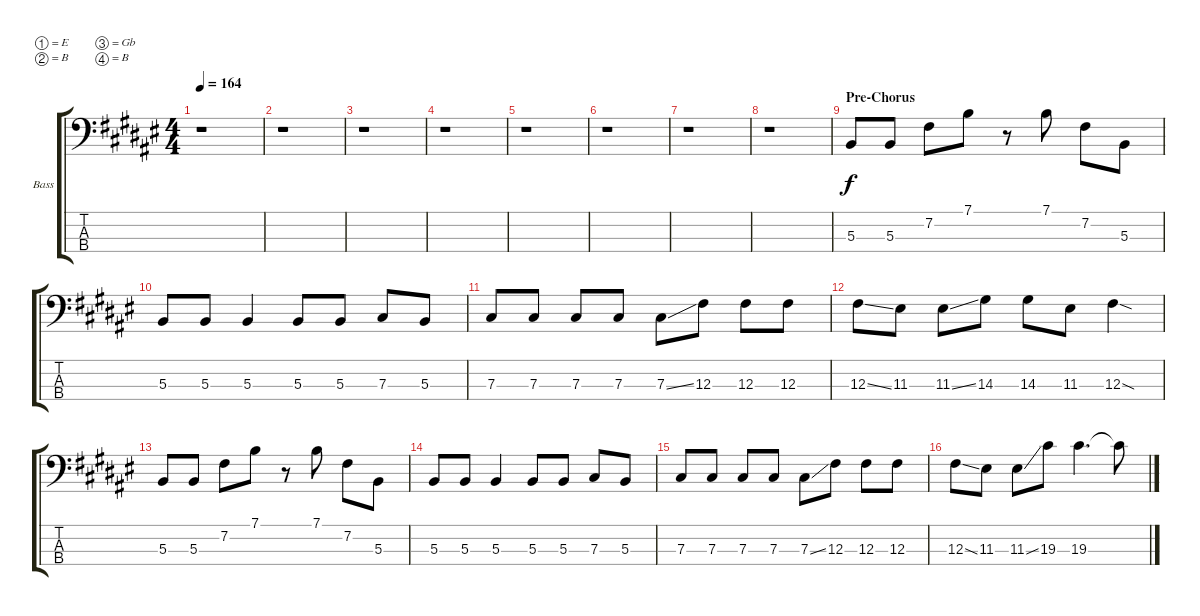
\defaultSystemsLayout 4
\bracketExtendMode groupsimilarinstruments
\firstSystemTrackNameOrientation horizontal
\otherSystemsTrackNameOrientation horizontal
\track ("Bass" "Bass") {instrument electricbassfinger}
\staff {score tabs}
\tuning (E2 B1 Gb1 B0)
\ts (4 4)
\tempo 164
\clef f4
\scale
0.333333
\ks f#
r.1{dy f} |
\scale
0.333333 r.1 |
\scale
0.333333 r.1 |
\scale
0.333333 r.1 |
\scale
0.333333 r.1 |
\scale
0.333333 r.1 |
\scale
0.333333 r.1 |
\scale
0.333333 r.1 |
\section ("" "Pre-Chorus")
\scale
0.333333 5.3.8 5.3.8 7.2.8 7.1.8 r.8 7.1.8 7.2.8 5.3.8 |
\scale
0.333333 5.3.8 5.3.8 5.3.4 5.3.8 5.3.8 7.3.8 5.3.8 |
\scale
0.333333 7.3.8 7.3.8 7.3.8 7.3.8 7.3{ss}.8 12.3.8 12.3.8 12.3.8 |
\scale
0.333333 12.3{ss}.8 11.3.8 11.3{ss}.8 14.3.8 14.3.8 11.3.8 12.3{sod}.4 |
\scale
0.333333 5.3.8 5.3.8 7.2.8 7.1.8 r.8 7.1.8 7.2.8 5.3.8 |
\scale
0.333333 5.3.8 5.3.8 5.3.4 5.3.8 5.3.8 7.3.8 5.3.8 |
\scale
0.333333 7.3.8 7.3.8 7.3.8 7.3.8 7.3{ss}.8 12.3.8 12.3.8 12.3.8 |
\scale
0.333333 12.3{ss}.8 11.3.8 11.3{ss}.8 19.3.8 19.3.4{d} 19.3{ss t}.8
